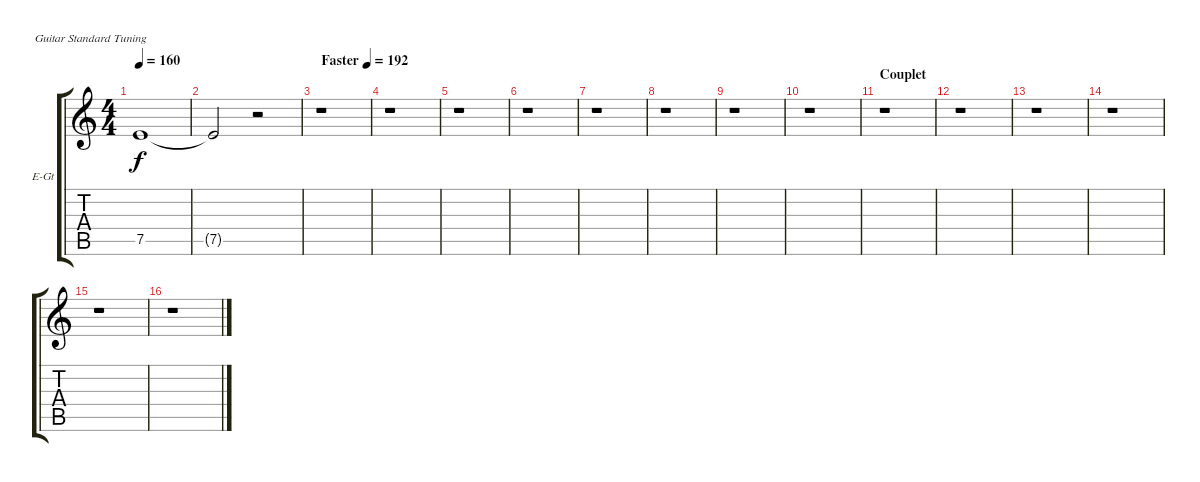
\bracketExtendMode groupsimilarinstruments
\firstSystemTrackNameOrientation horizontal
\otherSystemsTrackNameOrientation horizontal
\track ("Guitar 3 (Lead)" "E-Gt") {instrument distortionguitar}
\staff {score tabs}
\tuning (E4 B3 G3 D3 A2 E2)
\ts (4 4)
\tempo 160
\clef g2
\scale
0.333333
\ks c
7.5{t}.1{dy f} |
\scale
0.333333 7.5{t}.2 r.2 |
\tempo (192 "Faster")
\scale
0.333333 r.1 |
\scale
0.333333 r.1 |
\scale
0.333333 r.1 |
\scale
0.333333 r.1 |
\scale
0.333333 r.1 |
\scale
0.333333 r.1 |
\scale
0.333333 r.1 |
\scale
0.333333 r.1 |
\section ("" "Couplet")
\scale
0.333333 r.1 |
\scale
0.333333 r.1 |
\scale
0.333333 r.1 |
\scale
0.333333 r.1 |
\scale
0.333333 r.1 |
\scale
0.333333 r.1
